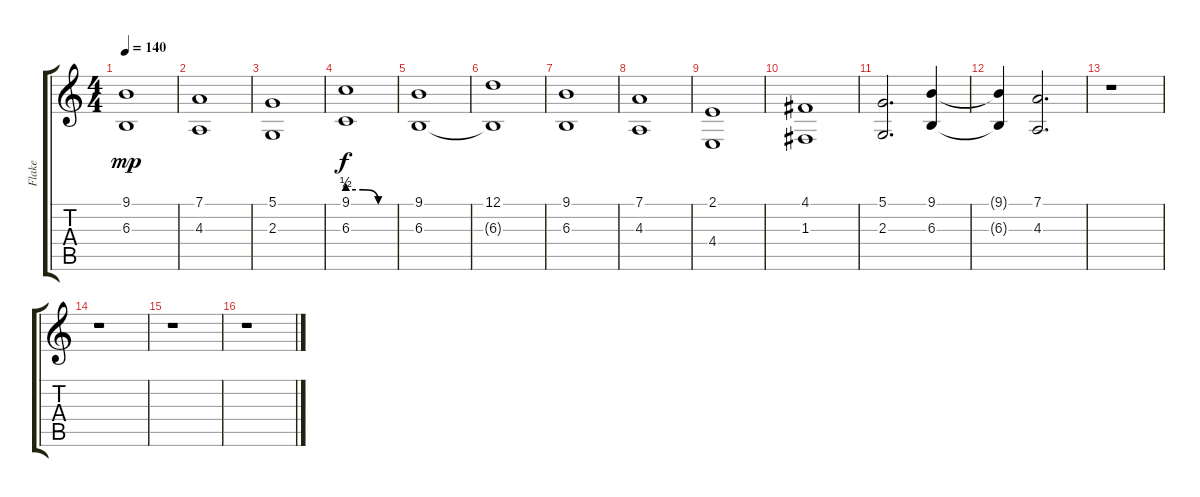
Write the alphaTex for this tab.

\track ("Flake" "Flake") {instrument lead2sawtooth}
\staff {score tabs}
\tuning (D4 A3 F3 C3 G2 D2) {hide}
\ts (4 4)
\tempo 140
\clef g2
\ks c
(9.1 6.3).1{dy mp} |
(7.1 4.3).1 |
(5.1 2.3).1 |
(9.1{be (custom 0 2 20 2 40 0 60 0)} 6.3{be (custom 0 2 20 2 40 0 60 0)}).1{dy f} |
(9.1 6.3).1{volume 10 instrument pad4choir} |
(12.1 6.3{t}).1 |
(9.1 6.3).1 |
(7.1 4.3).1 |
(2.1 4.4).1 |
(4.1 1.3).1 |
(5.1 2.3).2{d} (9.1 6.3).4 |
(9.1{t} 6.3{t}).4 (7.1 4.3).2{d} |
r.1 |
r.1 |
r.1 |
r.1
